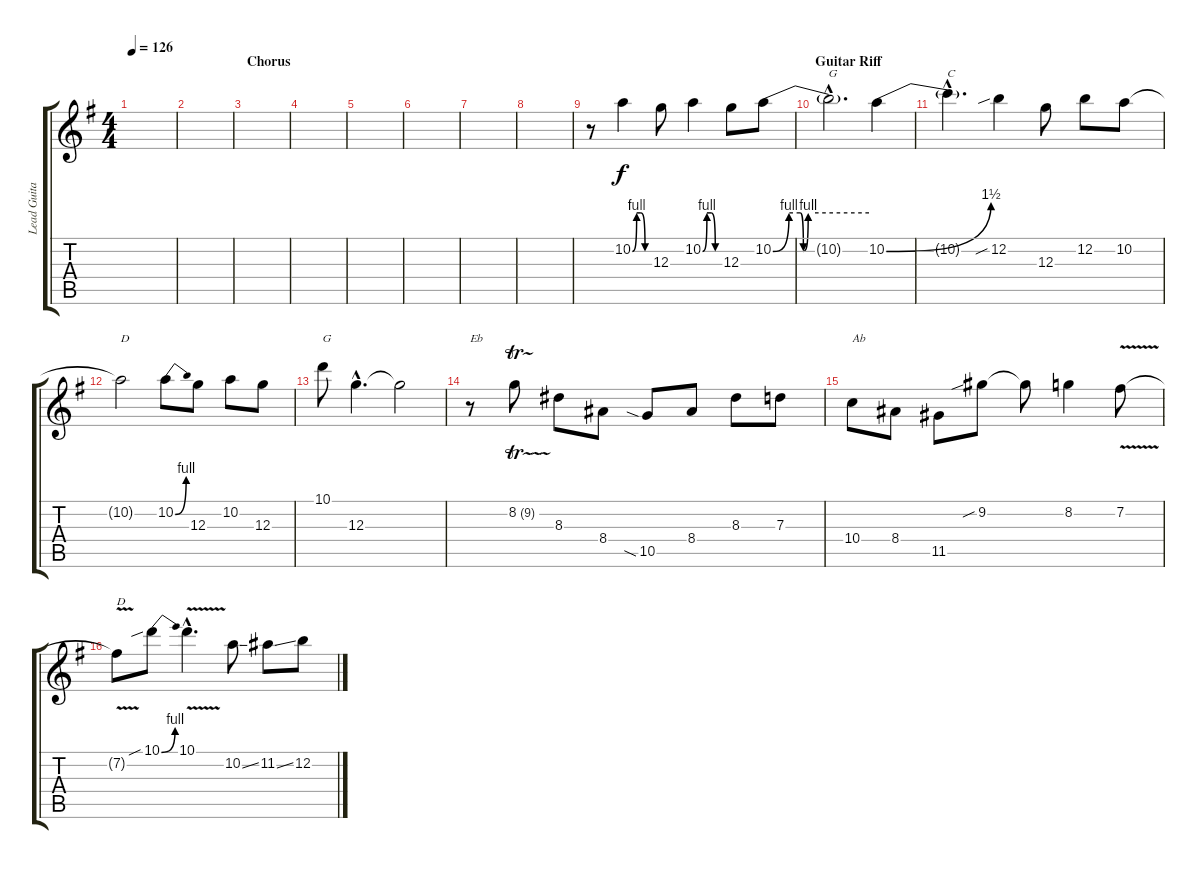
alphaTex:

\track ("Lead Guitar" "Lead Guita") {instrument distortionguitar}
\staff {score tabs}
\tuning (E4 B3 G3 D3 A2 E2) {hide}
\ts (4 4)
\tempo 126
\clef g2
\ks g
|
|
\section ("" "Chorus")
|
|
|
|
|
|
r.8 10.2{be (custom 0 0 15 4 30 4 45 0 60 0)}.4 12.3.8 10.2{be (custom 0 0 15 4 30 4 45 0 60 0)}.4 12.3.8 10.2{be (custom 0 0 10 4 17 4 19 0 22 4 60 4)}.8 |
\section ("" "Guitar Riff")
10.2{hac t}.2{d txt "G"} 10.2{be (bend 0 0 60 6)}.4 |
10.2{hac t}.4{d txt "C"} 12.2{sib}.4 12.3.8 12.2.8 10.2.8 |
10.2{t}.2{txt "D"} 10.2{be (bend 0 0 60 4)}.8 12.3.8 10.2.8 12.3.8 |
10.1.8{txt "G"} 12.3{hac}.4{d} 12.3{t}.2 |
r.8{txt "Eb"} 8.2{tr (9 16)}.8 8.3.8 8.4.8 10.5{sia}.8 8.4.8 8.3.8 7.3.8 |
10.4.8{txt "Ab"} 8.4.8 11.5.8 9.2{sib}.8 9.2{t}.8 8.2.4 7.2{v}.8 |
7.2{t}.8{txt "D"} 10.1{be (bend 0 0 60 4) sib}.8 10.1{v hac}.4{d} 10.2{ss}.8 11.2{ss}.8 12.2.8
